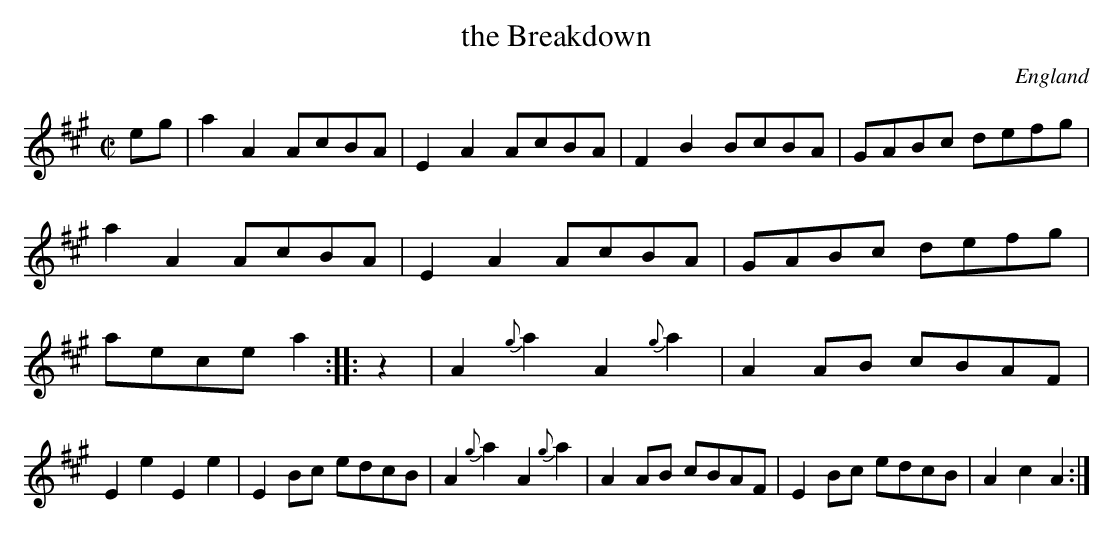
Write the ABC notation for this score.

X:1
T:the Breakdown
M:C|
O:England
K:A
eg|\
a2A2 AcBA| E2A2 AcBA| F2B2 BcBA| GABc defg|\
a2A2 AcBA| E2A2 AcBA| GABc defg| aece a2::\
z2|\
A2{g}a2 A2{g}a2| A2AB cBAF| E2e2 E2e2| E2Bc edcB|\
A2{g}a2 A2{g}a2| A2AB cBAF| E2Bc edcB| A2c2 A2:|
